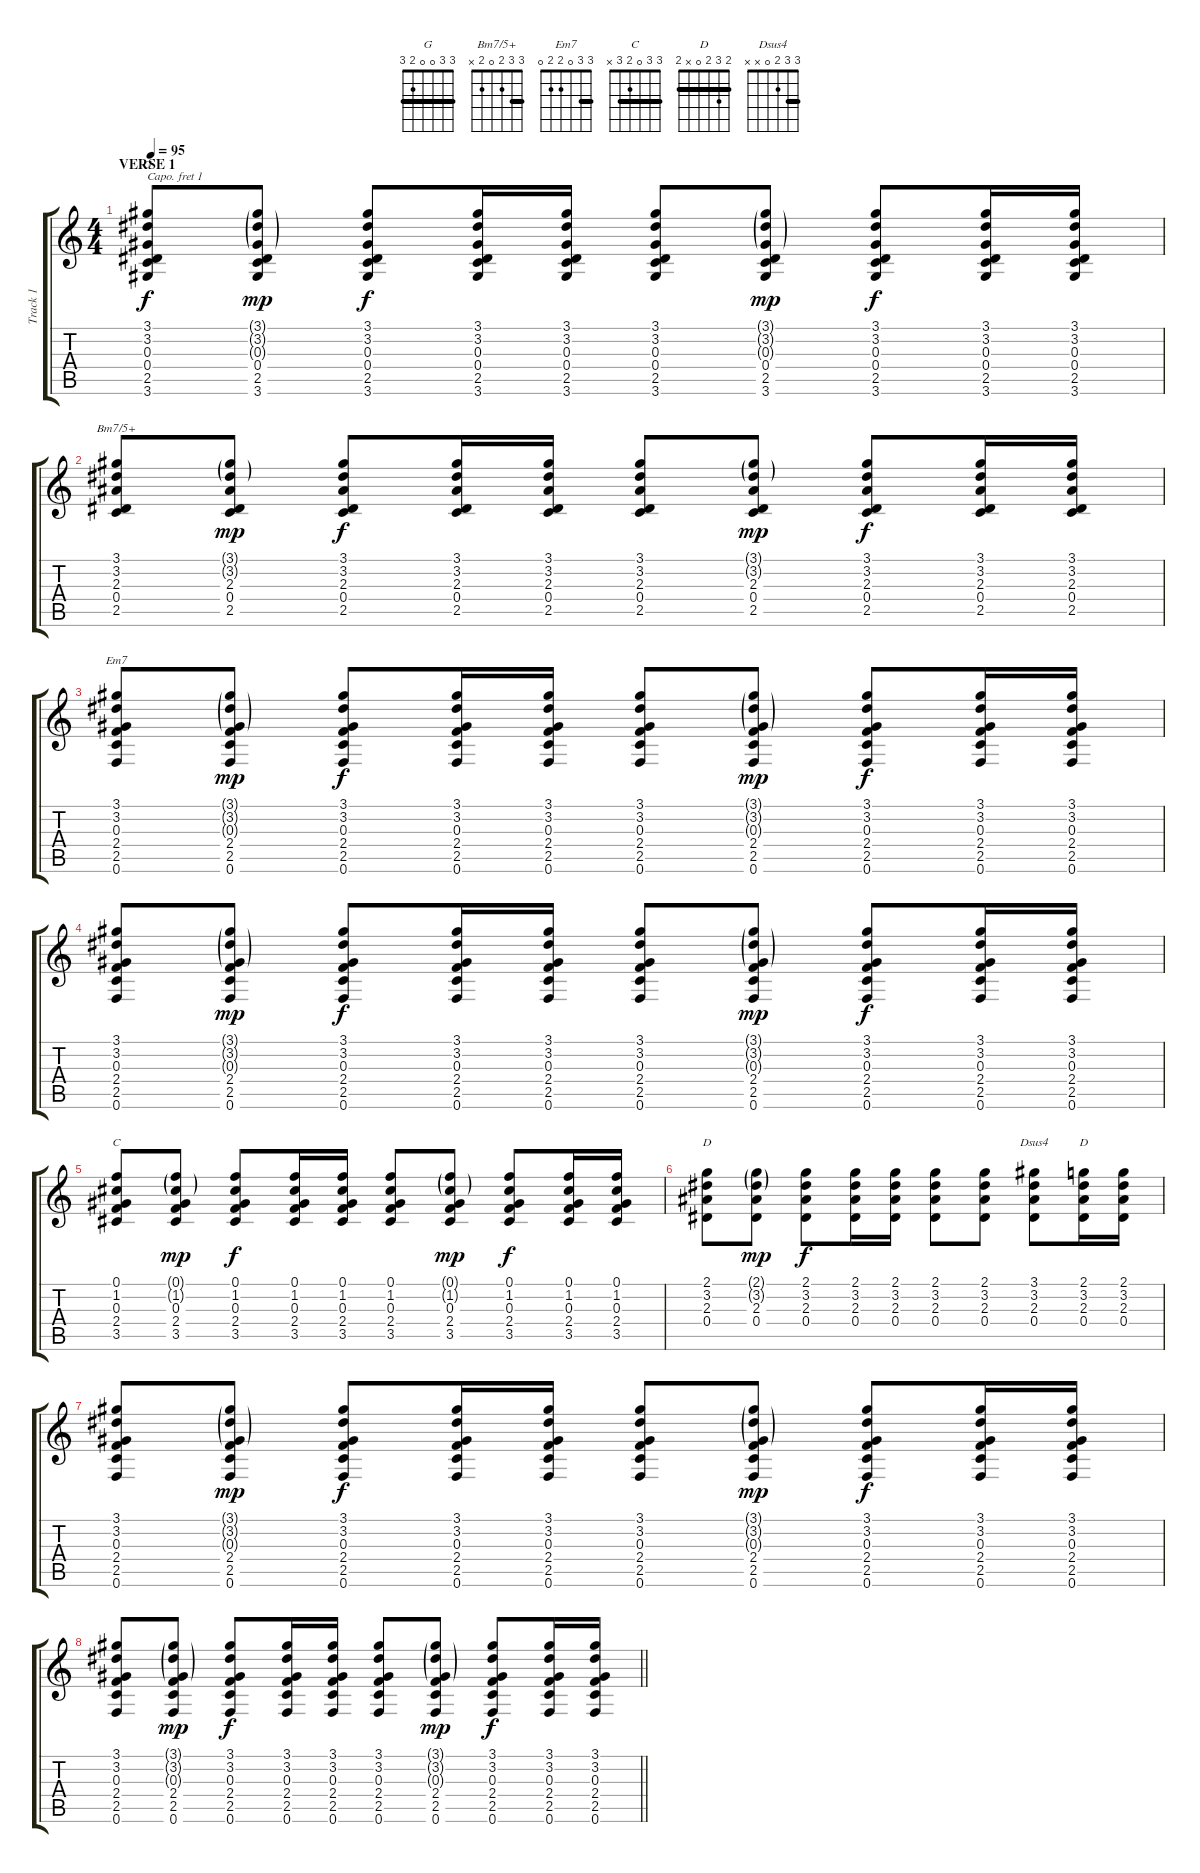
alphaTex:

\track ("Track 1" "Track 1") {instrument acousticguitarsteel}
\staff {score tabs}
\capo 1
\tuning (E4 B3 G3 D3 A2 E2) {hide}
\chord ("G" 3 3 0 0 2 3) {barre 3}
\chord ("Bm7/5+" 3 3 2 0 2 x) {barre 3}
\chord ("Em7" 3 3 0 2 2 0) {barre 3}
\chord ("C" 3 3 0 2 3 x) {barre 3}
\chord ("D" 2 3 2 0 x x) {barre 2}
\chord ("Dsus4" 3 3 2 0 x x) {barre 3}
\chord ("D" 2 3 2 0 x 2) {barre 2}
\ts (4 4)
\section ("" "VERSE 1")
\tempo 95
\clef g2
\ks c
(3.1 3.2 0.3 0.4 2.5 3.6).8{ch "G" dy f} (3.1{g} 3.2{g} 0.3{g} 0.4 2.5 3.6).8{dy mp} (3.1 3.2 0.3 0.4 2.5 3.6).8{dy f} (3.1 3.2 0.3 0.4 2.5 3.6).16 (3.1 3.2 0.3 0.4 2.5 3.6).16 (3.1 3.2 0.3 0.4 2.5 3.6).8 (3.1{g} 3.2{g} 0.3{g} 0.4 2.5 3.6).8{dy mp} (3.1 3.2 0.3 0.4 2.5 3.6).8{dy f} (3.1 3.2 0.3 0.4 2.5 3.6).16 (3.1 3.2 0.3 0.4 2.5 3.6).16 |
(3.1 3.2 2.3 0.4 2.5).8{ch "Bm7/5+"} (3.1{g} 3.2{g} 2.3 0.4 2.5).8{dy mp} (3.1 3.2 2.3 0.4 2.5).8{dy f} (3.1 3.2 2.3 0.4 2.5).16 (3.1 3.2 2.3 0.4 2.5).16 (3.1 3.2 2.3 0.4 2.5).8 (3.1{g} 3.2{g} 2.3 0.4 2.5).8{dy mp} (3.1 3.2 2.3 0.4 2.5).8{dy f} (3.1 3.2 2.3 0.4 2.5).16 (3.1 3.2 2.3 0.4 2.5).16 |
(3.1 3.2 0.3 2.4 2.5 0.6).8{ch "Em7"} (3.1{g} 3.2{g} 0.3{g} 2.4 2.5 0.6).8{dy mp} (3.1 3.2 0.3 2.4 2.5 0.6).8{dy f} (3.1 3.2 0.3 2.4 2.5 0.6).16 (3.1 3.2 0.3 2.4 2.5 0.6).16 (3.1 3.2 0.3 2.4 2.5 0.6).8 (3.1{g} 3.2{g} 0.3{g} 2.4 2.5 0.6).8{dy mp} (3.1 3.2 0.3 2.4 2.5 0.6).8{dy f} (3.1 3.2 0.3 2.4 2.5 0.6).16 (3.1 3.2 0.3 2.4 2.5 0.6).16 |
(3.1 3.2 0.3 2.4 2.5 0.6).8 (3.1{g} 3.2{g} 0.3{g} 2.4 2.5 0.6).8{dy mp} (3.1 3.2 0.3 2.4 2.5 0.6).8{dy f} (3.1 3.2 0.3 2.4 2.5 0.6).16 (3.1 3.2 0.3 2.4 2.5 0.6).16 (3.1 3.2 0.3 2.4 2.5 0.6).8 (3.1{g} 3.2{g} 0.3{g} 2.4 2.5 0.6).8{dy mp} (3.1 3.2 0.3 2.4 2.5 0.6).8{dy f} (3.1 3.2 0.3 2.4 2.5 0.6).16 (3.1 3.2 0.3 2.4 2.5 0.6).16 |
(0.1 1.2 0.3 2.4 3.5).8{ch "C"} (0.1{g} 1.2{g} 0.3 2.4 3.5).8{dy mp} (0.1 1.2 0.3 2.4 3.5).8{dy f} (0.1 1.2 0.3 2.4 3.5).16 (0.1 1.2 0.3 2.4 3.5).16 (0.1 1.2 0.3 2.4 3.5).8 (0.1{g} 1.2{g} 0.3 2.4 3.5).8{dy mp} (0.1 1.2 0.3 2.4 3.5).8{dy f} (0.1 1.2 0.3 2.4 3.5).16 (0.1 1.2 0.3 2.4 3.5).16 |
(2.1 3.2 2.3 0.4).8{ch "D"} (2.1{g} 3.2{g} 2.3 0.4).8{dy mp} (2.1 3.2 2.3 0.4).8{dy f} (2.1 3.2 2.3 0.4).16 (2.1 3.2 2.3 0.4).16 (2.1 3.2 2.3 0.4).8 (2.1 3.2 2.3 0.4).8 (3.1 3.2 2.3 0.4).8{ch "Dsus4"} (2.1 3.2 2.3 0.4).16{ch "D"} (2.1 3.2 2.3 0.4).16 |
(3.1 3.2 0.3 2.4 2.5 0.6).8 (3.1{g} 3.2{g} 0.3{g} 2.4 2.5 0.6).8{dy mp} (3.1 3.2 0.3 2.4 2.5 0.6).8{dy f} (3.1 3.2 0.3 2.4 2.5 0.6).16 (3.1 3.2 0.3 2.4 2.5 0.6).16 (3.1 3.2 0.3 2.4 2.5 0.6).8 (3.1{g} 3.2{g} 0.3{g} 2.4 2.5 0.6).8{dy mp} (3.1 3.2 0.3 2.4 2.5 0.6).8{dy f} (3.1 3.2 0.3 2.4 2.5 0.6).16 (3.1 3.2 0.3 2.4 2.5 0.6).16 |
\barLineRight lightlight
(3.1 3.2 0.3 2.4 2.5 0.6).8 (3.1{g} 3.2{g} 0.3{g} 2.4 2.5 0.6).8{dy mp} (3.1 3.2 0.3 2.4 2.5 0.6).8{dy f} (3.1 3.2 0.3 2.4 2.5 0.6).16 (3.1 3.2 0.3 2.4 2.5 0.6).16 (3.1 3.2 0.3 2.4 2.5 0.6).8 (3.1{g} 3.2{g} 0.3{g} 2.4 2.5 0.6).8{dy mp} (3.1 3.2 0.3 2.4 2.5 0.6).8{dy f} (3.1 3.2 0.3 2.4 2.5 0.6).16 (3.1 3.2 0.3 2.4 2.5 0.6).16
